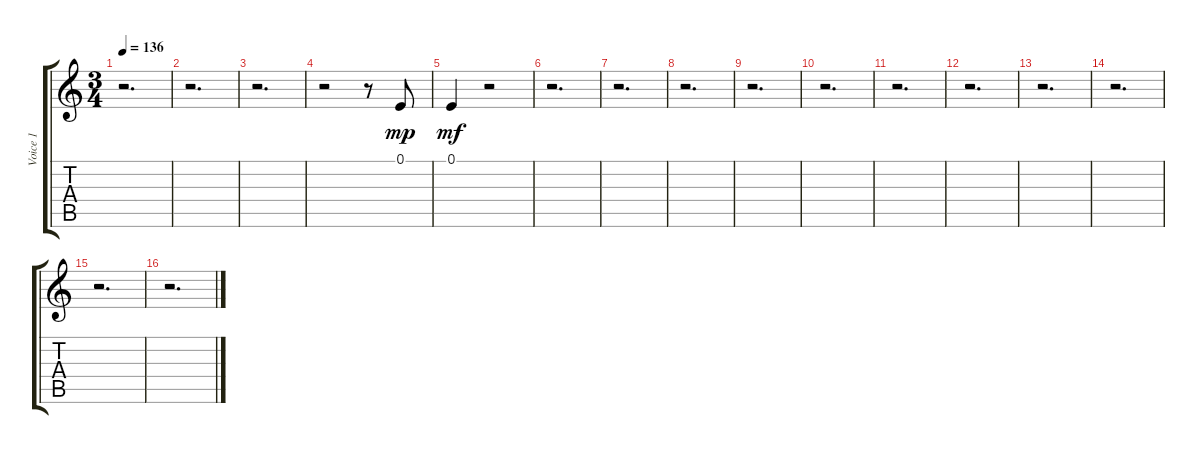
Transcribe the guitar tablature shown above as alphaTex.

\track ("Voice 1" "Voice 1") {instrument lead2sawtooth}
\staff {score tabs}
\tuning (E4 B3 G3 D3 A2 E2) {hide}
\ts (3 4)
\tempo 136
\clef g2
\ks c
r.2{d dy mf} |
r.2{d} |
r.2{d} |
r.2 r.8 0.1.8{dy mp} |
0.1.4{dy mf} r.2 |
r.2{d} |
r.2{d} |
r.2{d} |
r.2{d} |
r.2{d} |
r.2{d} |
r.2{d} |
r.2{d} |
r.2{d} |
r.2{d} |
r.2{d}
